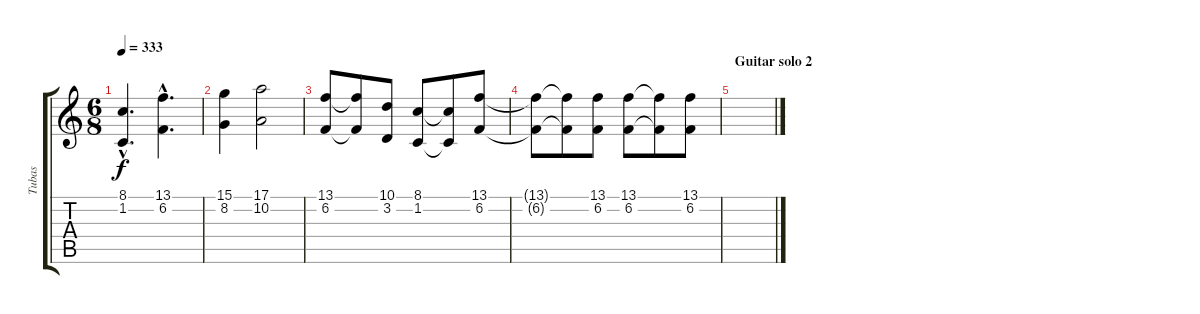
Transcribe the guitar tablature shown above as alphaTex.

\track ("Tubas" "Tubas") {instrument tuba}
\staff {score tabs}
\tuning (E4 B3 G3 D3 A2 E2) {hide}
\ts (6 8)
\tempo 333
\clef g2
\ks c
(8.1{hac} 1.2{hac}).4{d dy f} (13.1{hac} 6.2{hac}).4{d} |
(15.1 8.2).4 (17.1 10.2).2 |
(13.1 6.2).8 (13.1{t} 6.2{t}).8 (10.1 3.2).8 (8.1 1.2).8 (8.1{t} 1.2{t}).8 (13.1 6.2).8 |
(13.1{t} 6.2{t}).8 (13.1{t} 6.2{t}).8 (13.1 6.2).8 (13.1 6.2).8 (13.1{t} 6.2{t}).8 (13.1 6.2).8 |
\section ("" "Guitar solo 2")
